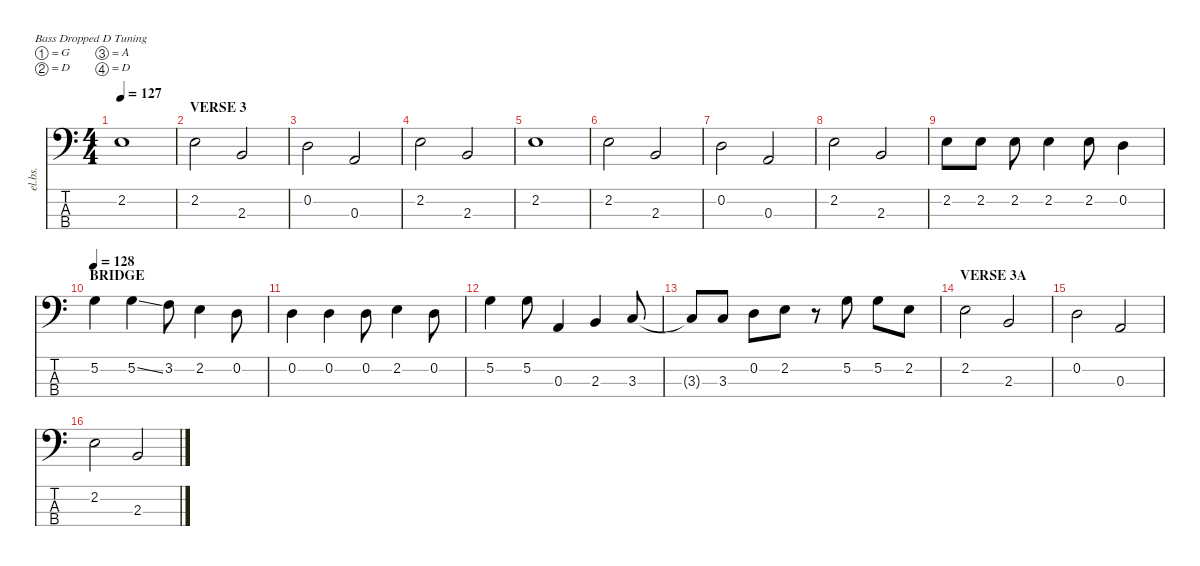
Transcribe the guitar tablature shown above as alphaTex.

\defaultSystemsLayout 4
\hideDynamics
\bracketExtendMode nobrackets
\otherSystemsTrackNameOrientation horizontal
\track ("Bass" "el.bs.") {defaultSystemsLayout 8 instrument electricbassfinger}
\staff {score tabs}
\tuning (G2 D2 A1 D1)
\ts (4 4)
\tempo 127
\clef f4
\ks c
2.2.1{dy f beam Down} |
\section ("" "VERSE 3")
2.2.2{beam Down} 2.3.2{beam Up} |
0.2.2{beam Down} 0.3.2{beam Up} |
2.2.2{beam Down} 2.3.2{beam Up} |
2.2.1{beam Down} |
2.2.2{beam Down} 2.3.2{beam Up} |
0.2.2{beam Down} 0.3.2{beam Up} |
2.2.2{beam Down} 2.3.2{beam Up} |
2.2.8{beam Down} 2.2.8{beam Down} 2.2.8{beam Down} 2.2.4{beam Down} 2.2.8{beam Down} 0.2.4{beam Down} |
\section ("" "BRIDGE")
\tempo 128
5.2.4{beam Down} 5.2{ss}.4{beam Down} 3.2.8{beam Down} 2.2.4{beam Down} 0.2.8{beam Down} |
0.2.4{beam Down} 0.2.4{beam Down} 0.2.8{beam Down} 2.2.4{beam Down} 0.2.8{beam Down} |
5.2.4{beam Down} 5.2.8{beam Down} 0.3.4{beam Up} 2.3.4{beam Up} 3.3.8{beam Up} |
3.3{t}.8{beam Up} 3.3.8{beam Up} 0.2.8{beam Down} 2.2.8{beam Down} r.8{beam Down} 5.2.8{beam Down} 5.2.8{beam Down} 2.2.8{beam Down} |
\section ("" "VERSE 3A")
2.2.2{beam Down} 2.3.2{beam Up} |
0.2.2{beam Down} 0.3.2{beam Up} |
2.2.2{beam Down} 2.3.2{beam Up}
